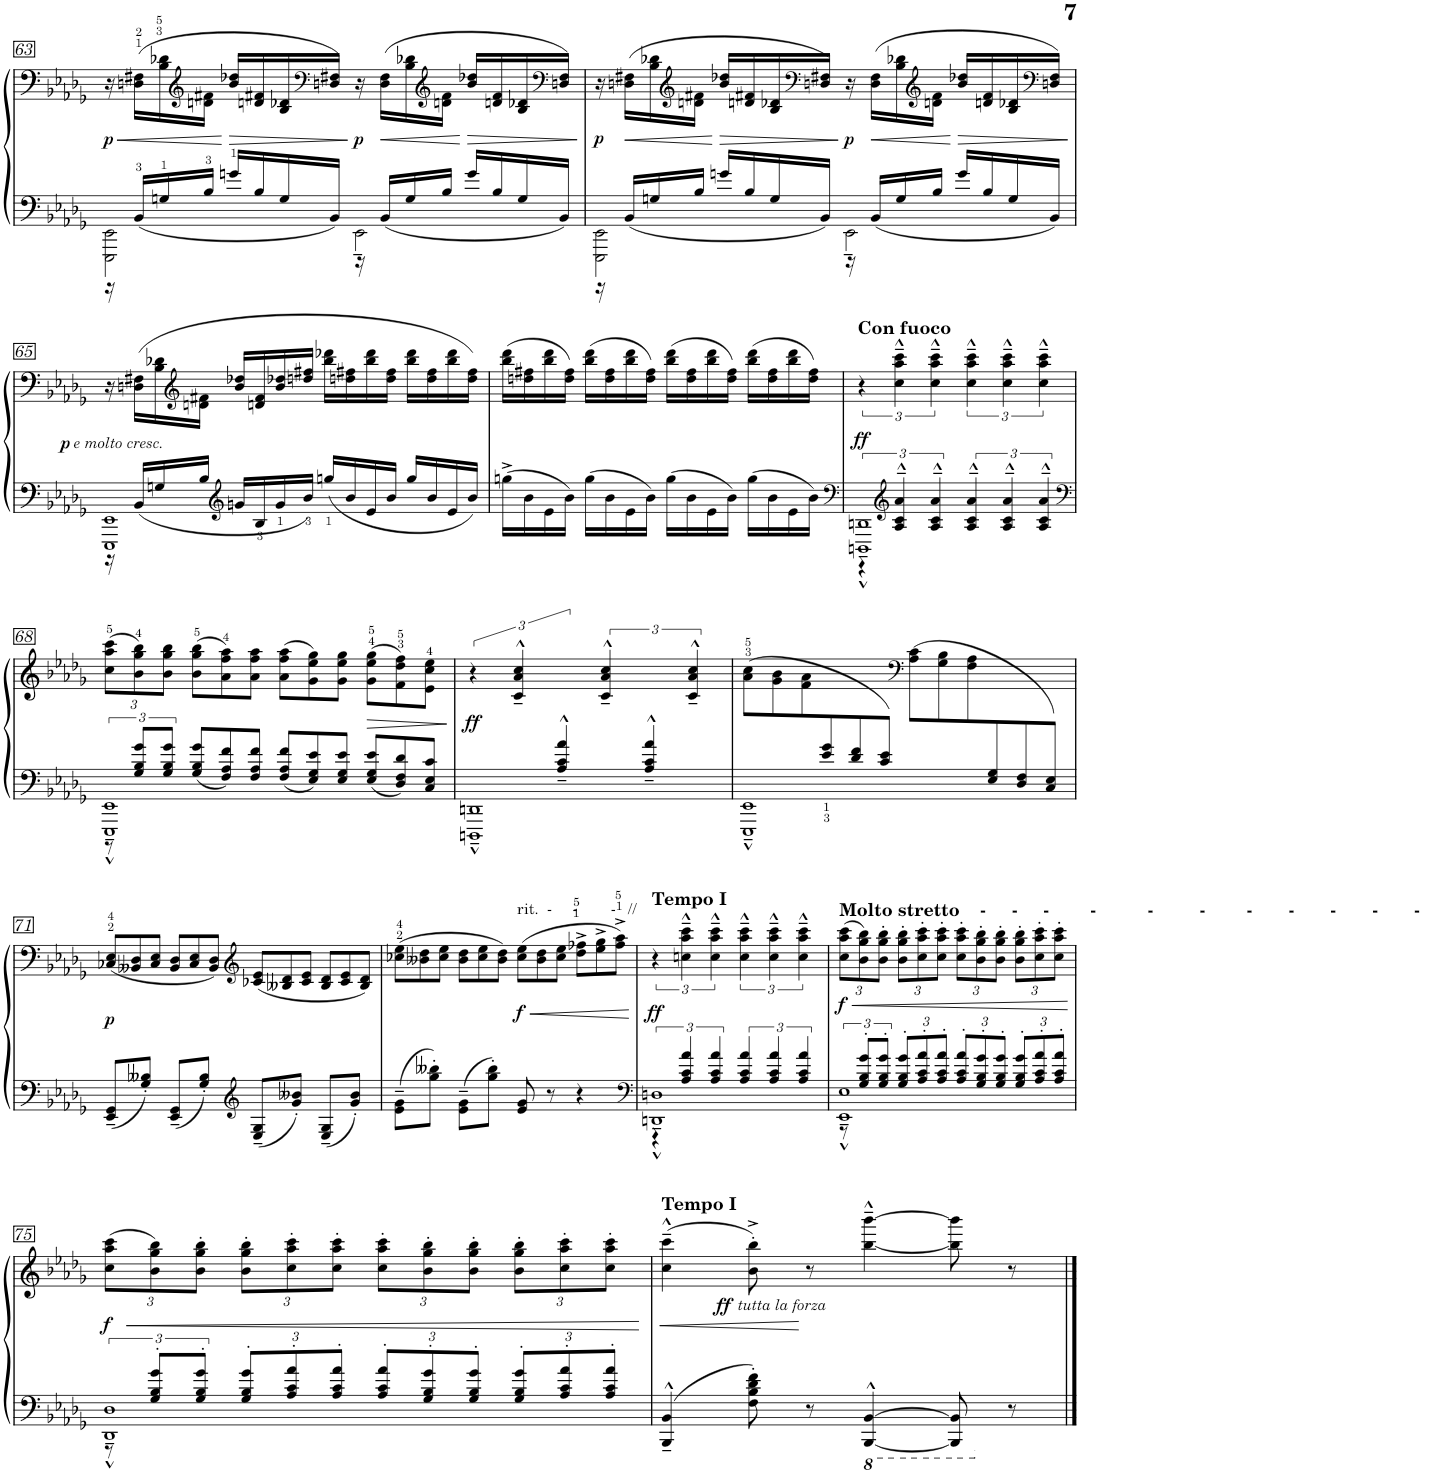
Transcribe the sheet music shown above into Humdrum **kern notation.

**kern	**kern	**dynam
*part1	*part1	*part1
*staff2	*staff1	*staff1/2
*I"II	*	*
!!LO:PB:g=z
*clefF4	*clefF4	*
*k[b-e-a-d-g-]	*k[b-e-a-d-g-]	*
*M4/4	*M4/4	*
=63	=63	=63
*^	*	*
!	!	!	!LO:HP:b
!	!	!	!LO:DY:n=1:b
2EEE-\ 2EE-\	16r	16r	< p
.	16BB-/LL	(16Dn\ 16F#X\LL	.
.	16Gn/	16B-\ 16d-X\	.
*	*	*clefG2	*
.	16B-/JJ	16dn\ 16f#X\JJ	.
!	!	!	!LO:HP:b
.	16gn/LL	16b-/ 16dd-X/LL	>
.	16B-/	16dn/ 16f#X/	.
.	16G/	16B-/ 16d-X/	.
*	*	*clefF4	*
.	16BB-/JJ	16Dn/ 16F#X/JJ)	.
!	!	!	!LO:DY:n=2:b
2EE-~\	16r	16r	[ p
!	!	!	!LO:HP:b
.	16BB-/LL	(16D\ 16F#\LL	<
.	16G/	16B-\ 16d-X\	.
*	*	*clefG2	*
.	16B-/JJ	16dn\ 16f#\JJ	.
!	!	!	!LO:HP:n=1:b
.	16g/LL	16b-/ 16dd-X/LL	] >
.	16B-/	16dn/ 16f#/	.
.	16G/	16B-/ 16d-X/	.
*	*	*clefF4	*
.	16BB-/JJ	16Dn/ 16F#/JJ)	.
*v	*v	*	*
.	.	[
=64	=64	=64
*^	*	*
!	!	!	!LO:DY:b
2EEE-\ 2EE-\	16r	16r	p
!	!	!	!LO:HP:b
.	16BB-/LL	(16Dn\ 16F#X\LL	<
.	16Gn/	16B-\ 16d-X\	.
*	*	*clefG2	*
.	16B-/JJ	16dn\ 16f#X\JJ	.
!	!	!	!LO:HP:n=1:b
.	16gn/LL	16b-/ 16dd-X/LL	] >
.	16B-/	16dn/ 16f#X/	.
.	16G/	16B-/ 16d-X/	.
*	*	*clefF4	*
.	16BB-/JJ	16Dn/ 16F#X/JJ)	.
!	!	!	!LO:DY:n=1:b
2EE-~\	16r	16r	[ p
!	!	!	!LO:HP:b
.	16BB-/LL	(16D\ 16F#\LL	<
.	16G/	16B-\ 16d-X\	.
*	*	*clefG2	*
.	16B-/JJ	16dn\ 16f#\JJ	.
!	!	!	!LO:HP:n=1:b
.	16g/LL	16b-/ 16dd-X/LL	] >
.	16B-/	16dn/ 16f#/	.
.	16G/	16B-/ 16d-X/	.
*	*	*clefF4	*
.	16BB-/JJ	16Dn/ 16F#/JJ)	.
*v	*v	*	*
.	.	[
!!LO:LB:g=z
=65	=65	=65
*^	*	*
!	!	!	!LO:DY:b
!	!	!	!LO:DY:n=1:b
1EEE- 1EE-	16r	16r	p other-dynamics
.	16BB-/LL	(16Dn\ 16F#X\LL	.
.	16Gn/	16B-\ 16d-X\	.
*	*	*clefG2	*
.	16B-/JJ	16dn\ 16f#X\JJ	.
*clefG2	*	*	*
.	16gn/LL	16b-/ 16dd-X/LL	.
.	16B-</	16dn/ 16f#/	.
.	16g</	16b-/ 16dd-X/	.
.	16b-</JJ	16ddn/ 16ff#X/JJ	.
.	16ggn</LL	16bb-\ 16ddd-X\LL	.
.	16b-/	16ddn\ 16ff#X\	.
.	16e-/	16bb-\ 16ddd-\	.
.	16b-/JJ	16dd\ 16ff#\JJ	.
.	16gg/LL	16bb-\ 16ddd-\LL	.
.	16b-/	16dd\ 16ff#\	.
.	16e-/	16bb-\ 16ddd-\	.
.	16b-/JJ	16dd\ 16ff#\JJ)	.
*v	*v	*	*
=66	=66	=66
16ggn^\LL	(16bb-\ 16ddd-\LL	.
16b-\	16ddn\ 16ff#X\	.
16e-\	16bb-\ 16ddd-\	.
16b-\JJ	16dd\ 16ff#\JJ)	.
16gg\LL	(16bb-\ 16ddd-\LL	.
16b-\	16dd\ 16ff#\	.
16e-\	16bb-\ 16ddd-\	.
16b-\JJ	16dd\ 16ff#\JJ)	.
16gg\LL	(16bb-\ 16ddd-\LL	.
16b-\	16dd\ 16ff#\	.
16e-\	16bb-\ 16ddd-\	.
16b-\JJ	16dd\ 16ff#\JJ)	.
16gg\LL	(16bb-\ 16ddd-\LL	.
16b-\	16dd\ 16ff#\	.
16e-\	16bb-\ 16ddd-\	.
16b-\JJ	16dd\ 16ff#\JJ)	.
=67	=67	=67
*clefF4	*	*
*^	*	*
!	!	!LO:TX:a:t=Con fuoco	!
!	!	!	!LO:DY:b
1DDDn~^^ 1DDn~^^	6r	6r	ff
*clefG2	*	*	*
.	6A-/~^^ 6c/~^^ 6a-/~^^	6cc\~^^ 6aa-\~^^ 6ccc\~^^	.
.	6A-/~^^ 6c/~^^ 6a-/~^^	6cc\~^^ 6aa-\~^^ 6ccc\~^^	.
.	6A-/~^^ 6c/~^^ 6a-/~^^	6cc\~^^ 6aa-\~^^ 6ccc\~^^	.
.	6A-/~^^ 6c/~^^ 6a-/~^^	6cc\~^^ 6aa-\~^^ 6ccc\~^^	.
.	6A-/~^^ 6c/~^^ 6a-/~^^	6cc\~^^ 6aa-\~^^ 6ccc\~^^	.
!!LO:LB:g=z
=68	=68	=68	=68
*clefF4	*	*	*
*	*	*Xbrackettup	*
1EEE-~^^ 1EE-~^^	12r	(12cc\ 12aa-\ 12ccc\L	.
.	12G-/ 12B-/ 12g-/L	12b-\ 12gg-\ 12bb-\)	.
.	12G-/ 12B-/ 12g-/J	12b-\ 12gg-\ 12bb-\J	.
*	*Xtuplet	*Xtuplet	*
.	12G-/ 12B-/ 12g-/L	(12b-\ 12gg-\ 12bb-\L	.
.	12F/ 12A-/ 12f/	12a-\ 12ff\ 12aa-\)	.
.	12F/ 12A-/ 12f/J	12a-\ 12ff\ 12aa-\J	.
.	12F/ 12A-/ 12f/L	(12a-\ 12ff\ 12aa-\L	.
.	12E-/ 12G-/ 12e-/	12g-\ 12ee-\ 12gg-\)	.
.	12E-/ 12G-/ 12e-/J	12g-\ 12ee-\ 12gg-\J	.
!	!	!	!LO:HP:b
.	12E-/ 12G-/ 12e-/L	(12g-\ 12ee-\ 12gg-\L	>
.	12D-/ 12F/ 12d-/	12f\ 12dd-\ 12ff\)	.
.	12C/ 12E-/ 12c/J	12e-\ 12cc\ 12ee-\J	.
*v	*v	*	*
.	.	]
=69	=69	=69
*^	*	*
*	*	*tuplet	*
*	*	*brackettup	*
!	!	!	!LO:DY:b
3ryy	1DDDn~<^^ 1DDn~<^^	6r	ff
.	.	6c/~^^ 6a-/~^^ 6cc/~^^	.
6A-/~^^ 6c/~^^ 6a-/~^^	.	6ryy	.
6ryy	.	6c/~^^ 6a-/~^^ 6cc/~^^	.
6A-/~^^ 6c/~^^ 6a-/~^^	.	6ryy	.
6ryy	.	6c/~^^ 6a-/~^^ 6cc/~^^	.
=70	=70	=70	=70
*	*	*Xtuplet	*
4ryy	1EEE-~<^^ 1EE-~<^^	(12a-\ 12cc\L	.
.	.	12g-\ 12b-\	.
.	.	12f\ 12a-\	.
12e-/<< 12g-/<<	.	4ryy	.
12d-/ 12f/	.	.	.
12c/ 12e-/J)	.	.	.
*	*	*clefF4	*
4ryy	.	(12A-\ 12c\L	.
.	.	12G-\ 12B-\	.
.	.	12F\ 12A-\	.
12E-/ 12G-/	.	4ryy	.
12D-/ 12F/	.	.	.
12C/ 12E-/J)	.	.	.
*v	*v	*	*
!!LO:LB:g=z
=71	=71	=71
!	!	!LO:DY:b
8EE-/~ 8GG-/~L	(12C-X/ 12E-/L	p
.	12BB--X/ 12D-/	.
8G-/' 8B--X/'J	.	.
.	12C-/ 12E-/J	.
8EE-/~ 8GG-/~L	12BB--/ 12D-/L	.
.	12C-/ 12E-/	.
8G-/' 8B--/'J	.	.
.	12BB--/ 12D-/J)	.
*clefG2	*clefG2	*
8E-/~ 8G-/~L	(12c-X/ 12e-/L	.
.	12B--X/ 12d-/	.
8g-/' 8b--X/'J	.	.
.	12c-/ 12e-/J	.
8E-/~ 8G-/~L	12B--/ 12d-/L	.
.	12c-/ 12e-/	.
8g-/' 8b--/'J	.	.
.	12B--/ 12d-/J)	.
=72	=72	=72
8e-\~ 8g-\~L	(12cc-X\ 12ee-\L	.
.	12b--X\ 12dd-\	.
8gg-\' 8bb--X\'J	.	.
.	12cc-\ 12ee-\J	.
8e-\~ 8g-\~L	12b--\ 12dd-\L	.
.	12cc-\ 12ee-\	.
8gg-\' 8bb--\'J	.	.
.	12b--\ 12dd-\J)	.
!	!LO:TX:a:t=rit.  -     -        -   //	!
!	!	!LO:HP:b
!	!	!LO:DY:n=1:b
8e-/ 8g-/	(12cc-\ 12ee-\L	< f
.	12b--\ 12dd-\	.
8r	.	.
.	12cc-\ 12ee-\J	.
4r	12dd-\^ 12ff-X\^L	.
.	12ee-\^ 12gg-\^	.
.	12ff-\^ 12aa-\^J)	.
.	.	]
=73	=73	=73
*clefF4	*	*
*^	*	*
*	*tuplet	*tuplet	*
!	!	!LO:TX:a:B:t=Tempo I	!
!	!	!	!LO:DY:b
1DDn~^^ 1Dn~^^	6r	6r	ff
.	6A-/ 6c/ 6a-/	6ccn\~^^ 6aa-\~^^ 6ccc\~^^	.
.	6A-/ 6c/ 6a-/	6cc\~^^ 6aa-\~^^ 6ccc\~^^	.
.	6A-/ 6c/ 6a-/	6cc\~^^ 6aa-\~^^ 6ccc\~^^	.
.	6A-/ 6c/ 6a-/	6cc\~^^ 6aa-\~^^ 6ccc\~^^	.
.	6A-/ 6c/ 6a-/	6cc\~^^ 6aa-\~^^ 6ccc\~^^	.
=74	=74	=74	=74
*	*	*Xbrackettup	*
!	!	!LO:TX:a:B:t=Molto stretto    -     -     -        -          -         -        -       -       -       -       -	!
!	!	!	!LO:HP:b
!	!	!	!LO:DY:n=1:b
1EE-~^^ 1E-~^^	12r	(12cc\ 12aa-\ 12ccc\L	< f
.	12G-/' 12B-/' 12g-/'L	12b-\ 12gg-\ 12bb-\)	.
.	12G-/' 12B-/' 12g-/'J	12b-\' 12gg-\' 12bb-\'J	.
*	*Xbrackettup	*	*
.	12G-/' 12B-/' 12g-/'L	12b-\' 12gg-\' 12bb-\'L	.
.	12A-/' 12c/' 12a-/'	12cc\' 12aa-\' 12ccc\'	.
.	12A-/' 12c/' 12a-/'J	12cc\' 12aa-\' 12ccc\'J	.
.	12A-/' 12c/' 12a-/'L	12cc\' 12aa-\' 12ccc\'L	.
.	12G-/' 12B-/' 12g-/'	12b-\' 12gg-\' 12bb-\'	.
.	12G-/' 12B-/' 12g-/'J	12b-\' 12gg-\' 12bb-\'J	.
.	12G-/' 12B-/' 12g-/'L	12b-\' 12gg-\' 12bb-\'L	.
.	12A-/' 12c/' 12a-/'	12cc\' 12aa-\' 12ccc\'	.
.	12A-/' 12c/' 12a-/'J	12cc\' 12aa-\' 12ccc\'J	.
*v	*v	*	*
.	.	[
!!LO:LB:g=z
=75	=75	=75
*^	*	*
*	*brackettup	*	*
!	!	!	!LO:HP:b
!	!	!	!LO:DY:n=1:b
1DD-~^^ 1D-~^^	12r	(12cc\ 12aa-\ 12ccc\L	< f
.	12G-/' 12B-/' 12g-/'L	12b-\ 12gg-\ 12bb-\)	.
.	12G-/' 12B-/' 12g-/'J	12b-\' 12gg-\' 12bb-\'J	.
*	*Xbrackettup	*	*
.	12G-/' 12B-/' 12g-/'L	12b-\' 12gg-\' 12bb-\'L	.
.	12A-/' 12c/' 12a-/'	12cc\' 12aa-\' 12ccc\'	.
.	12A-/' 12c/' 12a-/'J	12cc\' 12aa-\' 12ccc\'J	.
.	12A-/' 12c/' 12a-/'L	12cc\' 12aa-\' 12ccc\'L	.
.	12G-/' 12B-/' 12g-/'	12b-\' 12gg-\' 12bb-\'	.
.	12G-/' 12B-/' 12g-/'J	12b-\' 12gg-\' 12bb-\'J	.
.	12G-/' 12B-/' 12g-/'L	12b-\' 12gg-\' 12bb-\'L	.
.	12A-/' 12c/' 12a-/'	12cc\' 12aa-\' 12ccc\'	.
.	12A-/' 12c/' 12a-/'J	12cc\' 12aa-\' 12ccc\'J	.
*v	*v	*	*
.	.	[
=76	=76	=76
!	!LO:TX:a:B:t=Tempo I	!
4BBB-/~^^ 4BB-/~^^	(4cc\~^^ 4ccc\~^^	.
!	!	!LO:DY:b
!	!	!LO:DY:n=1:b
8F\' 8B-\' 8d-\' 8f\'	8b-\'^ 8bb-\'^)	ff other-dynamics
8r	8r	[
*8va	*	*
[4BB-/^^ [4B-/^^	[4bb-\~^^ [4bbb-\~^^	.
8BB-/] 8B-/]	8bb-\] 8bbb-\]	.
*X8va	*	*
8r	8r	.
==	==	==
*-	*-	*-
